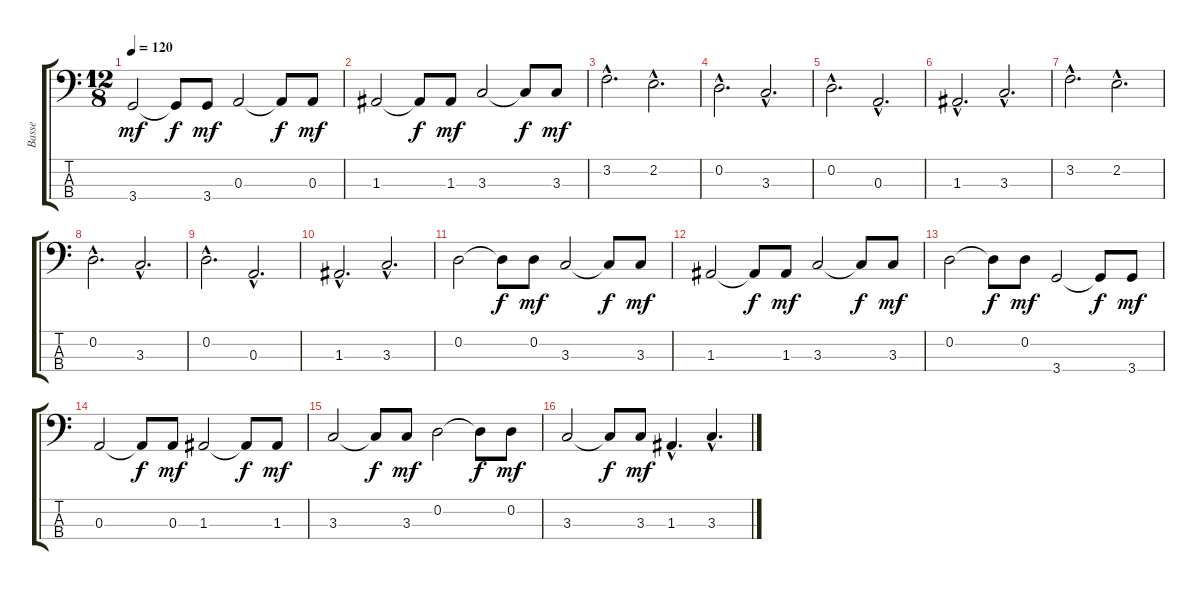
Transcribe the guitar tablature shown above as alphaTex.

\track ("Basse" "Basse") {instrument fretlessbass}
\staff {score tabs}
\tuning (G2 D2 A1 E1) {hide}
\ts (12 8)
\tempo 120
\clef f4
\ks c
3.4.2{dy mf} 3.4{t}.8{dy f} 3.4.8{dy mf} 0.3.2 0.3{t}.8{dy f} 0.3.8{dy mf} |
1.3.2 1.3{t}.8{dy f} 1.3.8{dy mf} 3.3.2 3.3{t}.8{dy f} 3.3.8{dy mf} |
3.2{hac}.2{d} 2.2{hac}.2{d} |
0.2{hac}.2{d} 3.3{hac}.2{d} |
0.2{hac}.2{d} 0.3{hac}.2{d} |
1.3{hac}.2{d} 3.3{hac}.2{d} |
3.2{hac}.2{d} 2.2{hac}.2{d} |
0.2{hac}.2{d} 3.3{hac}.2{d} |
0.2{hac}.2{d} 0.3{hac}.2{d} |
1.3{hac}.2{d} 3.3{hac}.2{d} |
0.2.2 0.2{t}.8{dy f} 0.2.8{dy mf} 3.3.2 3.3{t}.8{dy f} 3.3.8{dy mf} |
1.3.2 1.3{t}.8{dy f} 1.3.8{dy mf} 3.3.2 3.3{t}.8{dy f} 3.3.8{dy mf} |
0.2.2 0.2{t}.8{dy f} 0.2.8{dy mf} 3.4.2 3.4{t}.8{dy f} 3.4.8{dy mf} |
0.3.2 0.3{t}.8{dy f} 0.3.8{dy mf} 1.3.2 1.3{t}.8{dy f} 1.3.8{dy mf} |
3.3.2 3.3{t}.8{dy f} 3.3.8{dy mf} 0.2.2 0.2{t}.8{dy f} 0.2.8{dy mf} |
3.3.2 3.3{t}.8{dy f} 3.3.8{dy mf} 1.3{hac}.4{d} 3.3{hac}.4{d}
